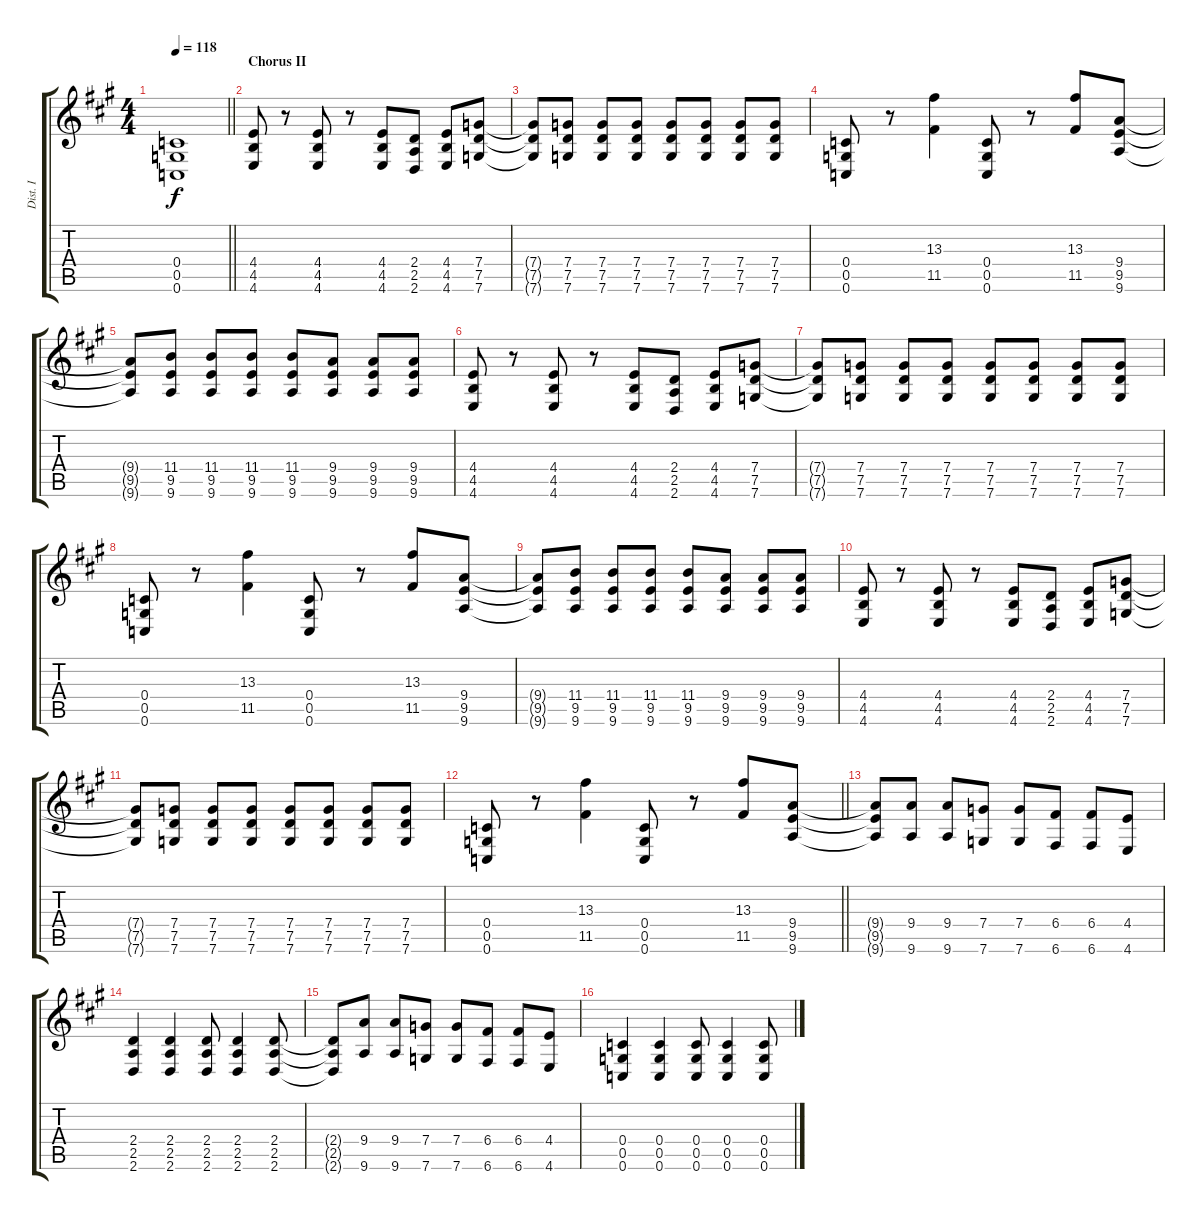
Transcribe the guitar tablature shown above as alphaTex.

\track ("Dist. I" "Dist. I") {instrument distortionguitar}
\staff {score tabs}
\tuning (D4 A3 F3 C3 G2 C2) {hide}
\ts (4 4)
\tempo 118
\clef g2
\barLineRight lightlight
\ks a
(0.4{t} 0.5{t} 0.6{t}).1{dy f} |
\section ("" "Chorus II")
(4.4 4.5 4.6).8 r.8 (4.4 4.5 4.6).8 r.8 (4.4 4.5 4.6).8 (2.4 2.5 2.6).8 (4.4 4.5 4.6).8 (7.4 7.5 7.6).8 |
(7.4{t} 7.5{t} 7.6{t}).8 (7.4 7.5 7.6).8 (7.4 7.5 7.6).8 (7.4 7.5 7.6).8 (7.4 7.5 7.6).8 (7.4 7.5 7.6).8 (7.4 7.5 7.6).8 (7.4 7.5 7.6).8 |
(0.4 0.5 0.6).8 r.8 (13.3 11.5).4 (0.4 0.5 0.6).8 r.8 (13.3 11.5).8 (9.4 9.5 9.6).8 |
(9.4{t} 9.5{t} 9.6{t}).8 (11.4 9.5 9.6).8 (11.4 9.5 9.6).8 (11.4 9.5 9.6).8 (11.4 9.5 9.6).8 (9.4 9.5 9.6).8 (9.4 9.5 9.6).8 (9.4 9.5 9.6).8 |
(4.4 4.5 4.6).8 r.8 (4.4 4.5 4.6).8 r.8 (4.4 4.5 4.6).8 (2.4 2.5 2.6).8 (4.4 4.5 4.6).8 (7.4 7.5 7.6).8 |
(7.4{t} 7.5{t} 7.6{t}).8 (7.4 7.5 7.6).8 (7.4 7.5 7.6).8 (7.4 7.5 7.6).8 (7.4 7.5 7.6).8 (7.4 7.5 7.6).8 (7.4 7.5 7.6).8 (7.4 7.5 7.6).8 |
(0.4 0.5 0.6).8 r.8 (13.3 11.5).4 (0.4 0.5 0.6).8 r.8 (13.3 11.5).8 (9.4 9.5 9.6).8 |
(9.4{t} 9.5{t} 9.6{t}).8 (11.4 9.5 9.6).8 (11.4 9.5 9.6).8 (11.4 9.5 9.6).8 (11.4 9.5 9.6).8 (9.4 9.5 9.6).8 (9.4 9.5 9.6).8 (9.4 9.5 9.6).8 |
(4.4 4.5 4.6).8 r.8 (4.4 4.5 4.6).8 r.8 (4.4 4.5 4.6).8 (2.4 2.5 2.6).8 (4.4 4.5 4.6).8 (7.4 7.5 7.6).8 |
(7.4{t} 7.5{t} 7.6{t}).8 (7.4 7.5 7.6).8 (7.4 7.5 7.6).8 (7.4 7.5 7.6).8 (7.4 7.5 7.6).8 (7.4 7.5 7.6).8 (7.4 7.5 7.6).8 (7.4 7.5 7.6).8 |
\barLineRight lightlight
(0.4 0.5 0.6).8 r.8 (13.3 11.5).4 (0.4 0.5 0.6).8 r.8 (13.3 11.5).8 (9.4 9.5 9.6).8 |
(9.4{t} 9.5{t} 9.6{t}).8 (9.4 9.6).8 (9.4 9.6).8 (7.4 7.6).8 (7.4 7.6).8 (6.4 6.6).8 (6.4 6.6).8 (4.4 4.6).8 |
(2.4 2.5 2.6).4 (2.4 2.5 2.6).4 (2.4 2.5 2.6).8 (2.4 2.5 2.6).4 (2.4 2.5 2.6).8 |
(2.4{t} 2.5{t} 2.6{t}).8 (9.4 9.6).8 (9.4 9.6).8 (7.4 7.6).8 (7.4 7.6).8 (6.4 6.6).8 (6.4 6.6).8 (4.4 4.6).8 |
(0.4 0.5 0.6).4 (0.4 0.5 0.6).4 (0.4 0.5 0.6).8 (0.4 0.5 0.6).4 (0.4 0.5 0.6).8
